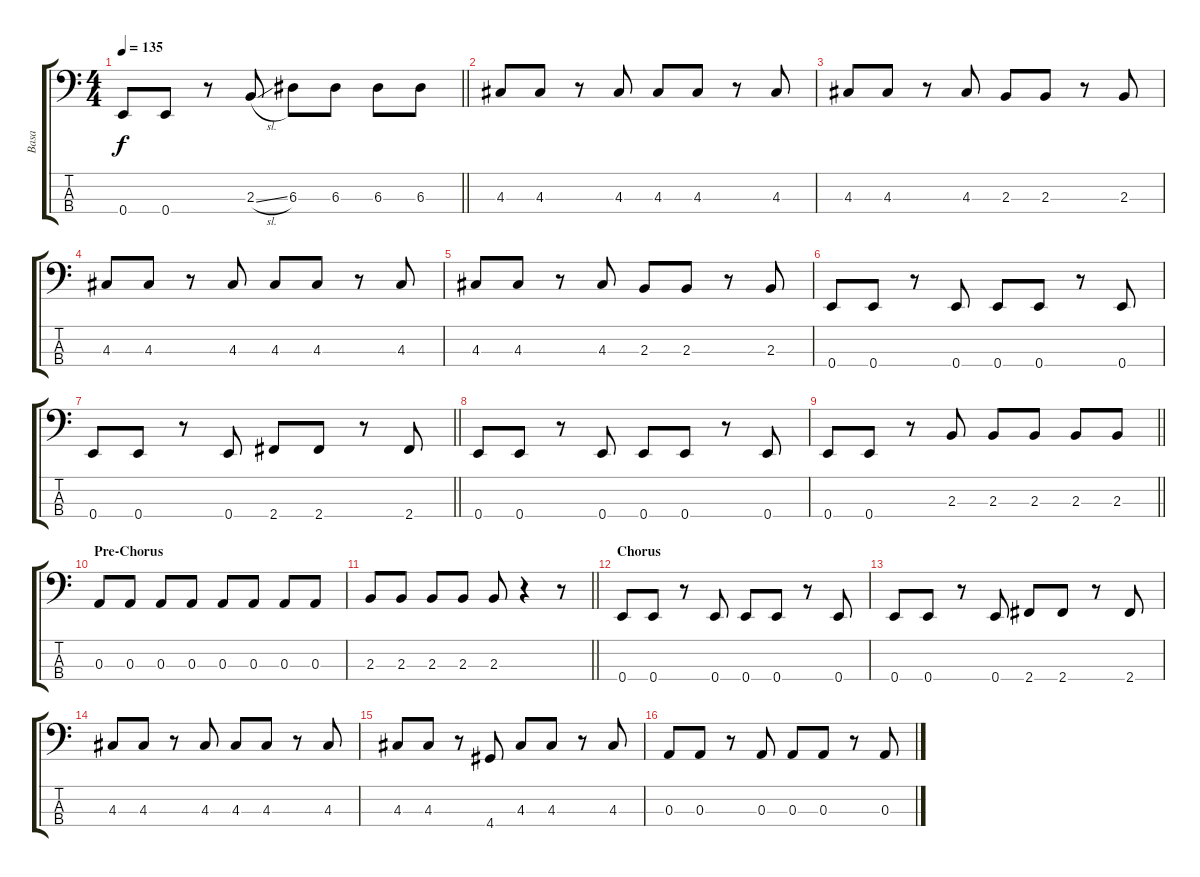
\track ("Basa" "Basa") {instrument electricbassfinger}
\staff {score tabs}
\tuning (G2 D2 A1 E1) {hide}
\ts (4 4)
\tempo 135
\clef f4
\barLineRight lightlight
\ks c
0.4.8{dy f} 0.4.8 r.8 2.3{sl}.8 6.3.8 6.3.8 6.3.8 6.3.8 |
4.3.8 4.3.8 r.8 4.3.8 4.3.8 4.3.8 r.8 4.3.8 |
4.3.8 4.3.8 r.8 4.3.8 2.3.8 2.3.8 r.8 2.3.8 |
4.3.8 4.3.8 r.8 4.3.8 4.3.8 4.3.8 r.8 4.3.8 |
4.3.8 4.3.8 r.8 4.3.8 2.3.8 2.3.8 r.8 2.3.8 |
0.4.8 0.4.8 r.8 0.4.8 0.4.8 0.4.8 r.8 0.4.8 |
\barLineRight lightlight
0.4.8 0.4.8 r.8 0.4.8 2.4.8 2.4.8 r.8 2.4.8 |
0.4.8 0.4.8 r.8 0.4.8 0.4.8 0.4.8 r.8 0.4.8 |
\barLineRight lightlight
0.4.8 0.4.8 r.8 2.3.8 2.3.8 2.3.8 2.3.8 2.3.8 |
\section ("" "Pre-Chorus")
0.3.8 0.3.8 0.3.8 0.3.8 0.3.8 0.3.8 0.3.8 0.3.8 |
\barLineRight lightlight
2.3.8 2.3.8 2.3.8 2.3.8 2.3.8 r.4 r.8 |
\section ("" "Chorus")
0.4.8 0.4.8 r.8 0.4.8 0.4.8 0.4.8 r.8 0.4.8 |
0.4.8 0.4.8 r.8 0.4.8 2.4.8 2.4.8 r.8 2.4.8 |
4.3.8 4.3.8 r.8 4.3.8 4.3.8 4.3.8 r.8 4.3.8 |
4.3.8 4.3.8 r.8 4.4.8 4.3.8 4.3.8 r.8 4.3.8 |
0.3.8 0.3.8 r.8 0.3.8 0.3.8 0.3.8 r.8 0.3.8
